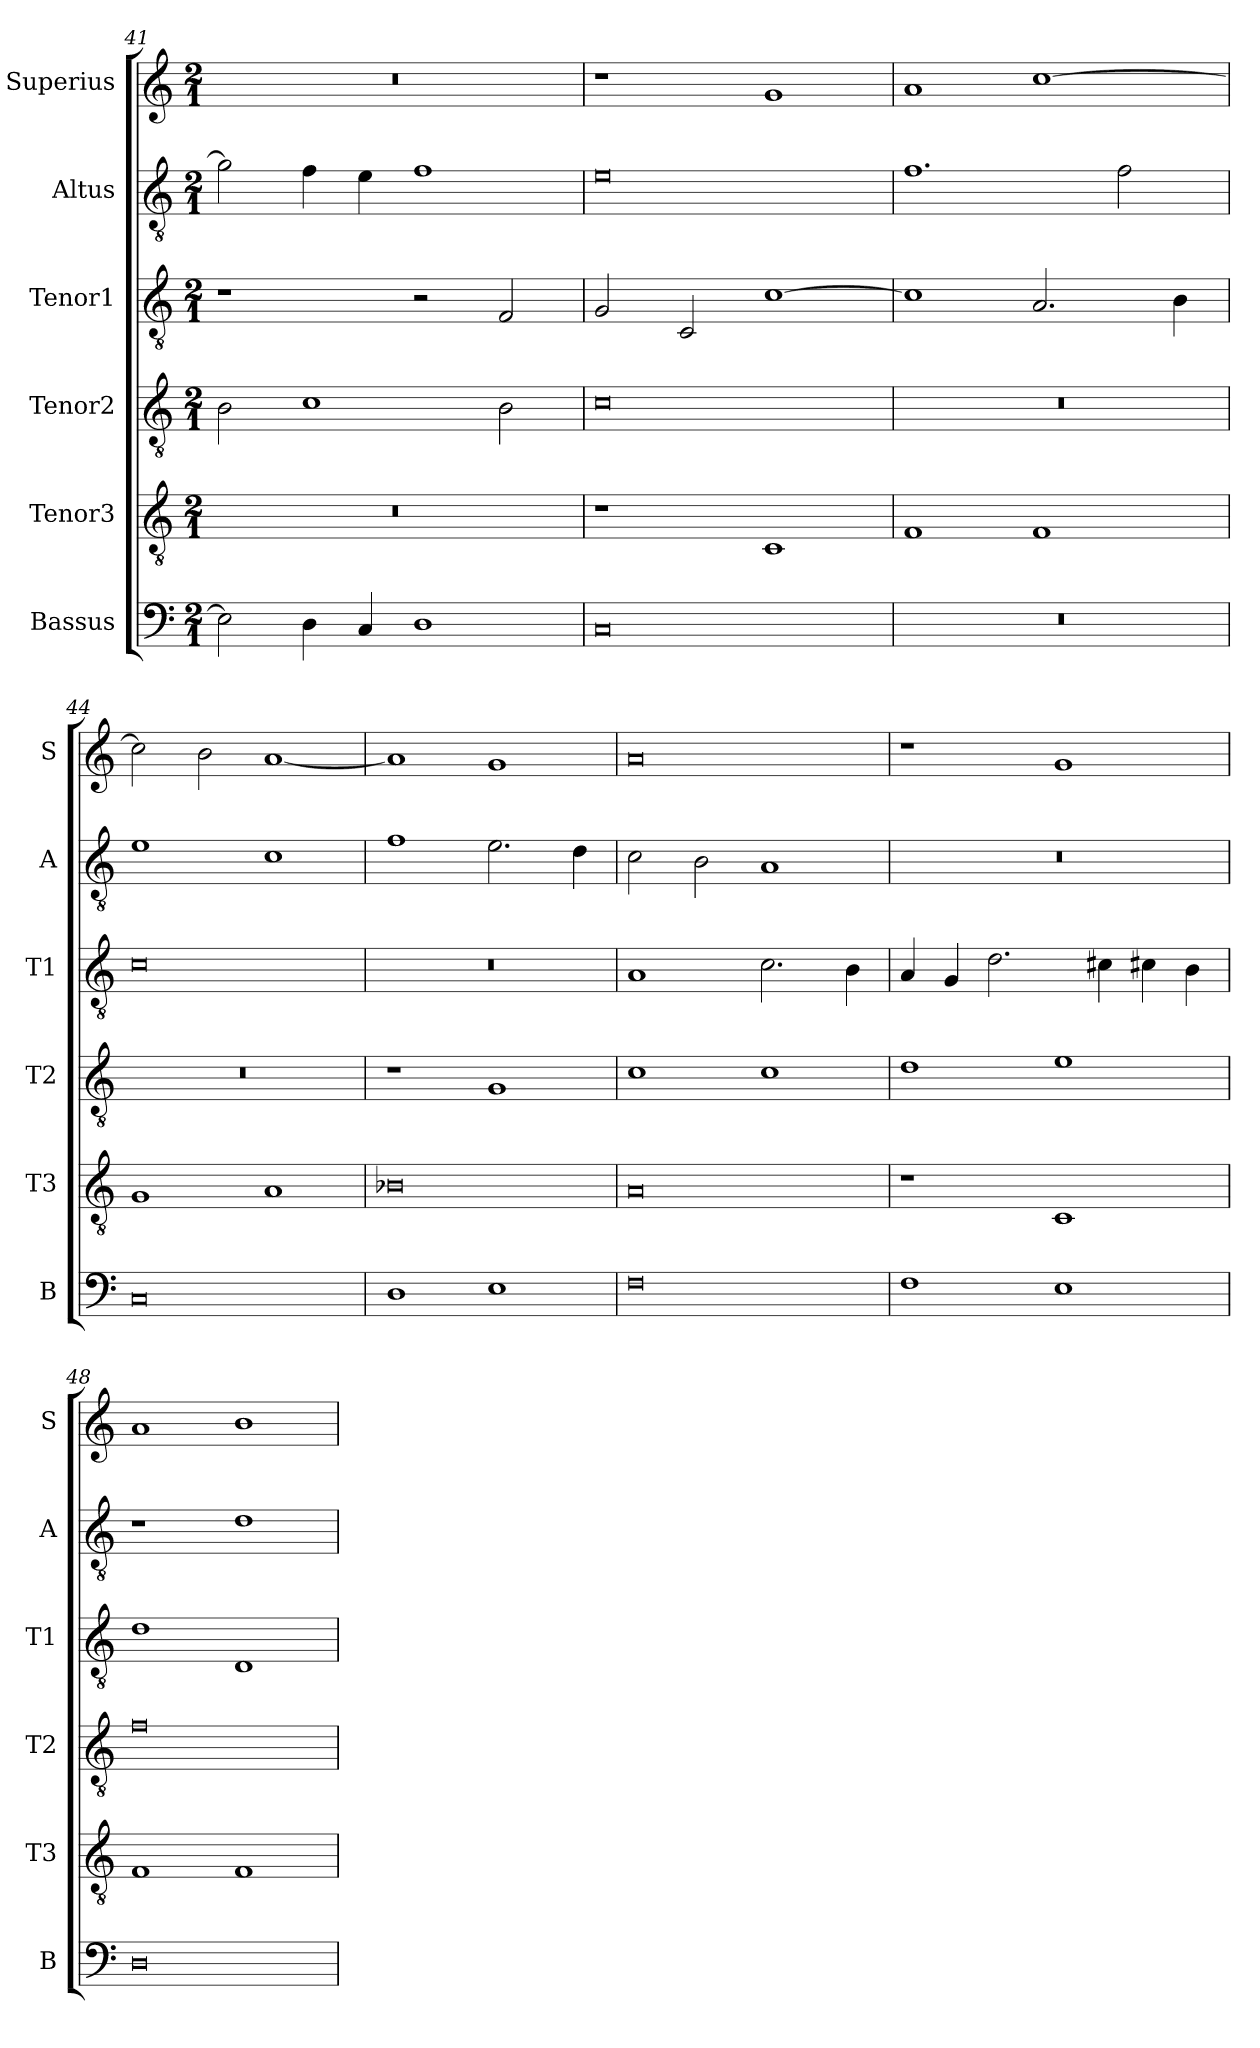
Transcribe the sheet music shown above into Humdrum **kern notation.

**kern	**kern	**kern	**kern	**kern	**kern
*part6	*part5	*part4	*part3	*part2	*part1
*staff6	*staff5	*staff4	*staff3	*staff2	*staff1
*I"Bassus	*I"Tenor3	*I"Tenor2	*I"Tenor1	*I"Altus	*I"Superius
*I'B	*I'T3	*I'T2	*I'T1	*I'A	*I'S
*clefF4	*clefGv2	*clefGv2	*clefGv2	*clefGv2	*clefG2
*k[]	*k[]	*k[]	*k[]	*k[]	*k[]
*M2/1	*M2/1	*M2/1	*M2/1	*M2/1	*M2/1
=41	=41	=41	=41	=41	=41
2E\]	0r	2B\	1r	2g\]	0r
4D\	.	1c	.	4f\	.
4C/	.	.	.	4e\	.
1D	.	.	2r	1f	.
.	.	2B\	2F/	.	.
=42	=42	=42	=42	=42	=42
0C	1r	0c	2G/	0e	1r
.	.	.	2C/	.	.
.	1C	.	[1c	.	1g
=43	=43	=43	=43	=43	=43
0r	1F	0r	1c]	1.f	1a
.	1F	.	2.A/	.	[1cc
.	.	.	.	2f\	.
.	.	.	4B\	.	.
=44	=44	=44	=44	=44	=44
0C	1G	0r	0c	1e	2cc\]
.	.	.	.	.	2b\
.	1A	.	.	1c	[1a
=45	=45	=45	=45	=45	=45
1D	0B-X	1r	0r	1f	1a]
1E	.	1G	.	2.e\	1g
.	.	.	.	4d\	.
=46	=46	=46	=46	=46	=46
0F	0A	1c	1A	2c\	0a
.	.	.	.	2B\	.
.	.	1c	2.c\	1A	.
.	.	.	4B\	.	.
=47	=47	=47	=47	=47	=47
1F	1r	1d	4A/	0r	1r
.	.	.	4G/	.	.
.	.	.	2.d\	.	.
1E	1C	1e	.	.	1g
.	.	.	4c#X\	.	.
.	.	.	4c#X\	.	.
.	.	.	4B\	.	.
=48	=48	=48	=48	=48	=48
0D	1F	0f	1d	1r	1a
.	1F	.	1D	1d	1b
=	=	=	=	=	=
*-	*-	*-	*-	*-	*-
